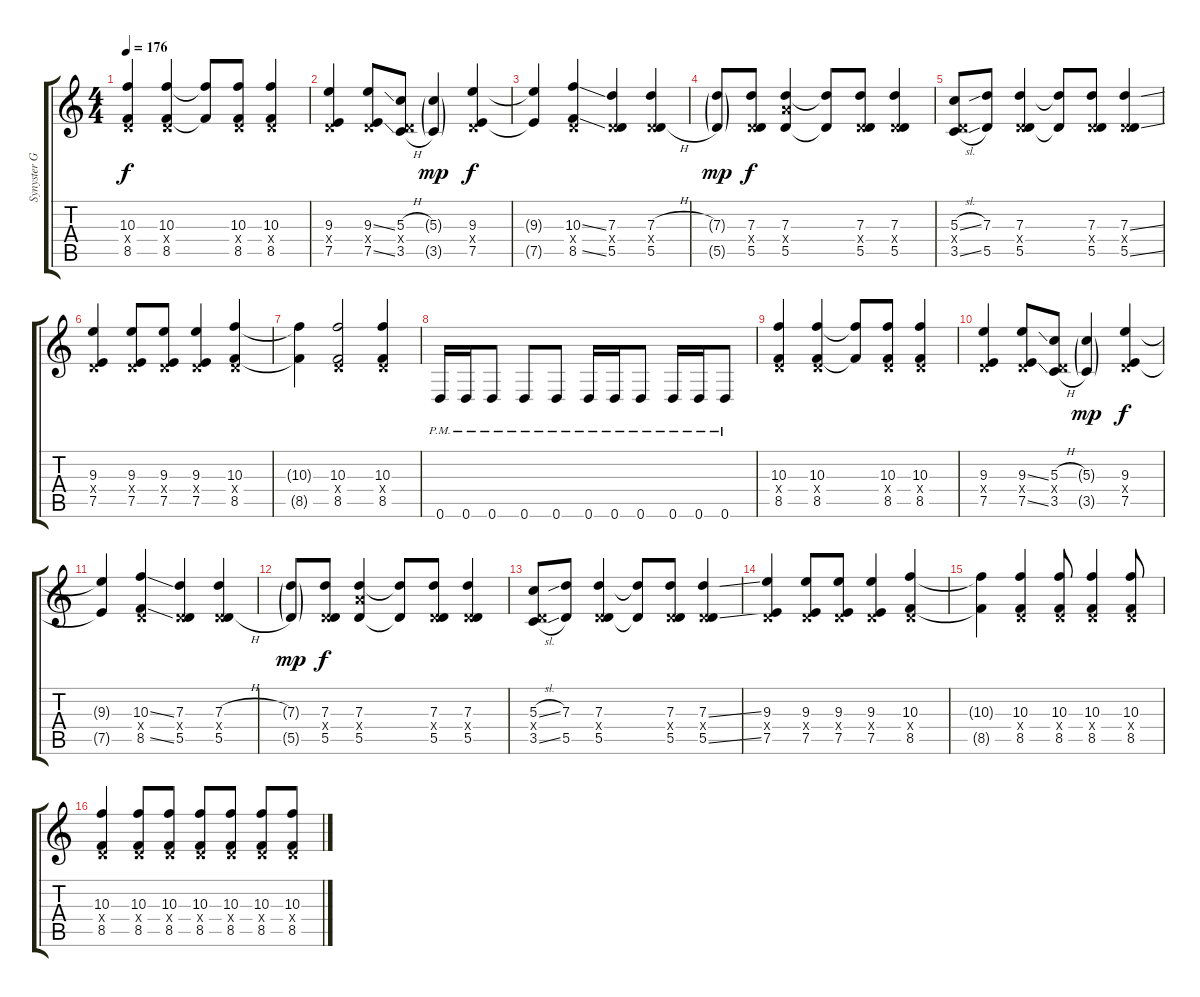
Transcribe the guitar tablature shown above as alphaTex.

\track ("Synyster Gates" "Synyster G") {instrument distortionguitar}
\staff {score tabs}
\tuning (E4 B3 G3 D3 A2 D2) {hide}
\ts (4 4)
\tempo 176
\clef g2
\ks c
(10.3 0.4{x} 8.5).4{dy f} (10.3 0.4{x} 8.5).4 (10.3{t} 8.5{t}).8 (10.3 0.4{x} 8.5).8 (10.3 0.4{x} 8.5).4 |
(9.3 0.4{x} 7.5).4 (9.3{ss} 0.4{x} 7.5{ss}).8 (5.3{h} 0.4{x} 3.5{h}).8 (5.3{g} 3.5{g}).4{dy mp} (9.3 0.4{x} 7.5).4{dy f} |
(9.3{t} 7.5{t}).4 (10.3{ss} 0.4{x} 8.5{ss}).4 (7.3 0.4{x} 5.5).4 (7.3{h} 0.4{x} 5.5{h}).4 |
(7.3{g} 5.5{g}).8{dy mp} (7.3 0.4{x} 5.5).8{dy f} (7.3 7.4{x} 5.5).4 (7.3{t} 5.5{t}).8 (7.3 0.4{x} 5.5).8 (7.3 0.4{x} 5.5).4 |
(5.3{sl} 0.4{x} 3.5{sl}).8 (7.3 5.5).8 (7.3 0.4{x} 5.5).4 (7.3{t} 5.5{t}).8 (7.3 0.4{x} 5.5).8 (7.3{ss} 0.4{x} 5.5{ss}).4 |
(9.3 0.4{x} 7.5).4 (9.3 0.4{x} 7.5).8 (9.3 0.4{x} 7.5).8 (9.3 0.4{x} 7.5).4 (10.3 0.4{x} 8.5).4 |
(10.3{t} 8.5{t}).4 (10.3 0.4{x} 8.5).2 (10.3 0.4{x} 8.5).4 |
0.6{pm}.16 0.6{pm}.16 0.6{pm}.8 0.6{pm}.8 0.6{pm}.8 0.6{pm}.16 0.6{pm}.16 0.6{pm}.8 0.6{pm}.16 0.6{pm}.16 0.6{pm}.8 |
(10.3 0.4{x} 8.5).4 (10.3 0.4{x} 8.5).4 (10.3{t} 8.5{t}).8 (10.3 0.4{x} 8.5).8 (10.3 0.4{x} 8.5).4 |
(9.3 0.4{x} 7.5).4 (9.3{ss} 0.4{x} 7.5{ss}).8 (5.3{h} 0.4{x} 3.5{h}).8 (5.3{g} 3.5{g}).4{dy mp} (9.3 0.4{x} 7.5).4{dy f} |
(9.3{t} 7.5{t}).4 (10.3{ss} 0.4{x} 8.5{ss}).4 (7.3 0.4{x} 5.5).4 (7.3{h} 0.4{x} 5.5{h}).4 |
(7.3{g} 5.5{g}).8{dy mp} (7.3 0.4{x} 5.5).8{dy f} (7.3 7.4{x} 5.5).4 (7.3{t} 5.5{t}).8 (7.3 0.4{x} 5.5).8 (7.3 0.4{x} 5.5).4 |
(5.3{sl} 0.4{x} 3.5{sl}).8 (7.3 5.5).8 (7.3 0.4{x} 5.5).4 (7.3{t} 5.5{t}).8 (7.3 0.4{x} 5.5).8 (7.3{ss} 0.4{x} 5.5{ss}).4 |
(9.3 0.4{x} 7.5).4 (9.3 0.4{x} 7.5).8 (9.3 0.4{x} 7.5).8 (9.3 0.4{x} 7.5).4 (10.3 0.4{x} 8.5).4 |
(10.3{t} 8.5{t}).4 (10.3 0.4{x} 8.5).4 (10.3 0.4{x} 8.5).8 (10.3 0.4{x} 8.5).4 (10.3 0.4{x} 8.5).8 |
(10.3 0.4{x} 8.5).4 (10.3 0.4{x} 8.5).8 (10.3 0.4{x} 8.5).8 (10.3 0.4{x} 8.5).8 (10.3 0.4{x} 8.5).8 (10.3 0.4{x} 8.5).8 (10.3 0.4{x} 8.5).8
